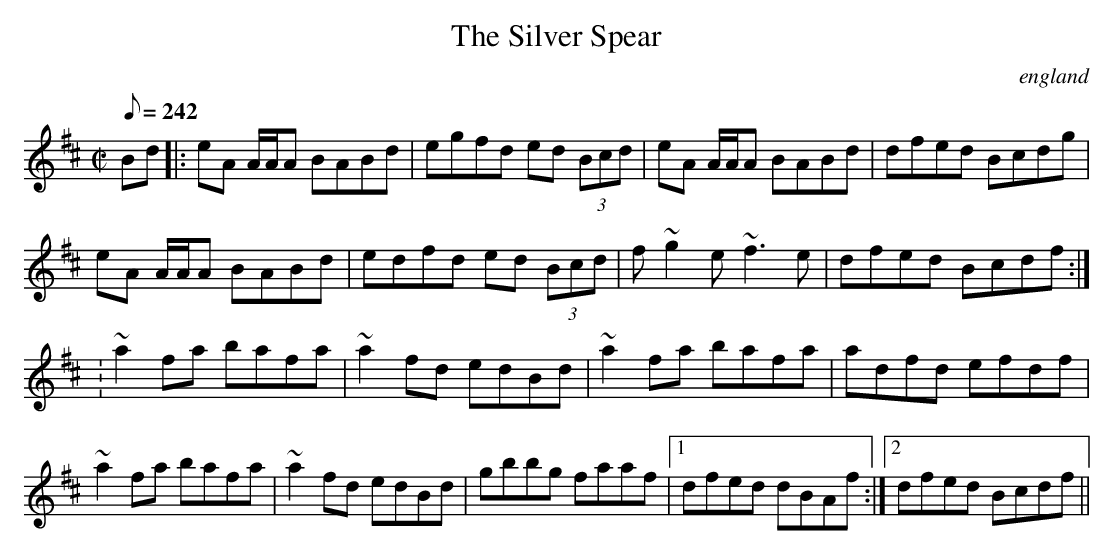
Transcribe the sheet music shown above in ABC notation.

X:1
T:Silver Spear, The
O:england
M:C|
L:1/8
Q:242
K:D
Bd|:eA A/2A/2A BABd|egfd ed (3Bcd|eA A/2A/2A BABd|dfed Bcdg|
eA A/2A/2A BABd|edfd ed (3Bcd|f~g2e ~f3e|dfed Bcdf:|
:~a2 fa bafa|~a2fd edBd|~a2fa bafa|adfd efdf|
~a2 fa bafa|~a2fd edBd|gbbg faaf|1dfed dBAf:|2dfed Bcdf||
